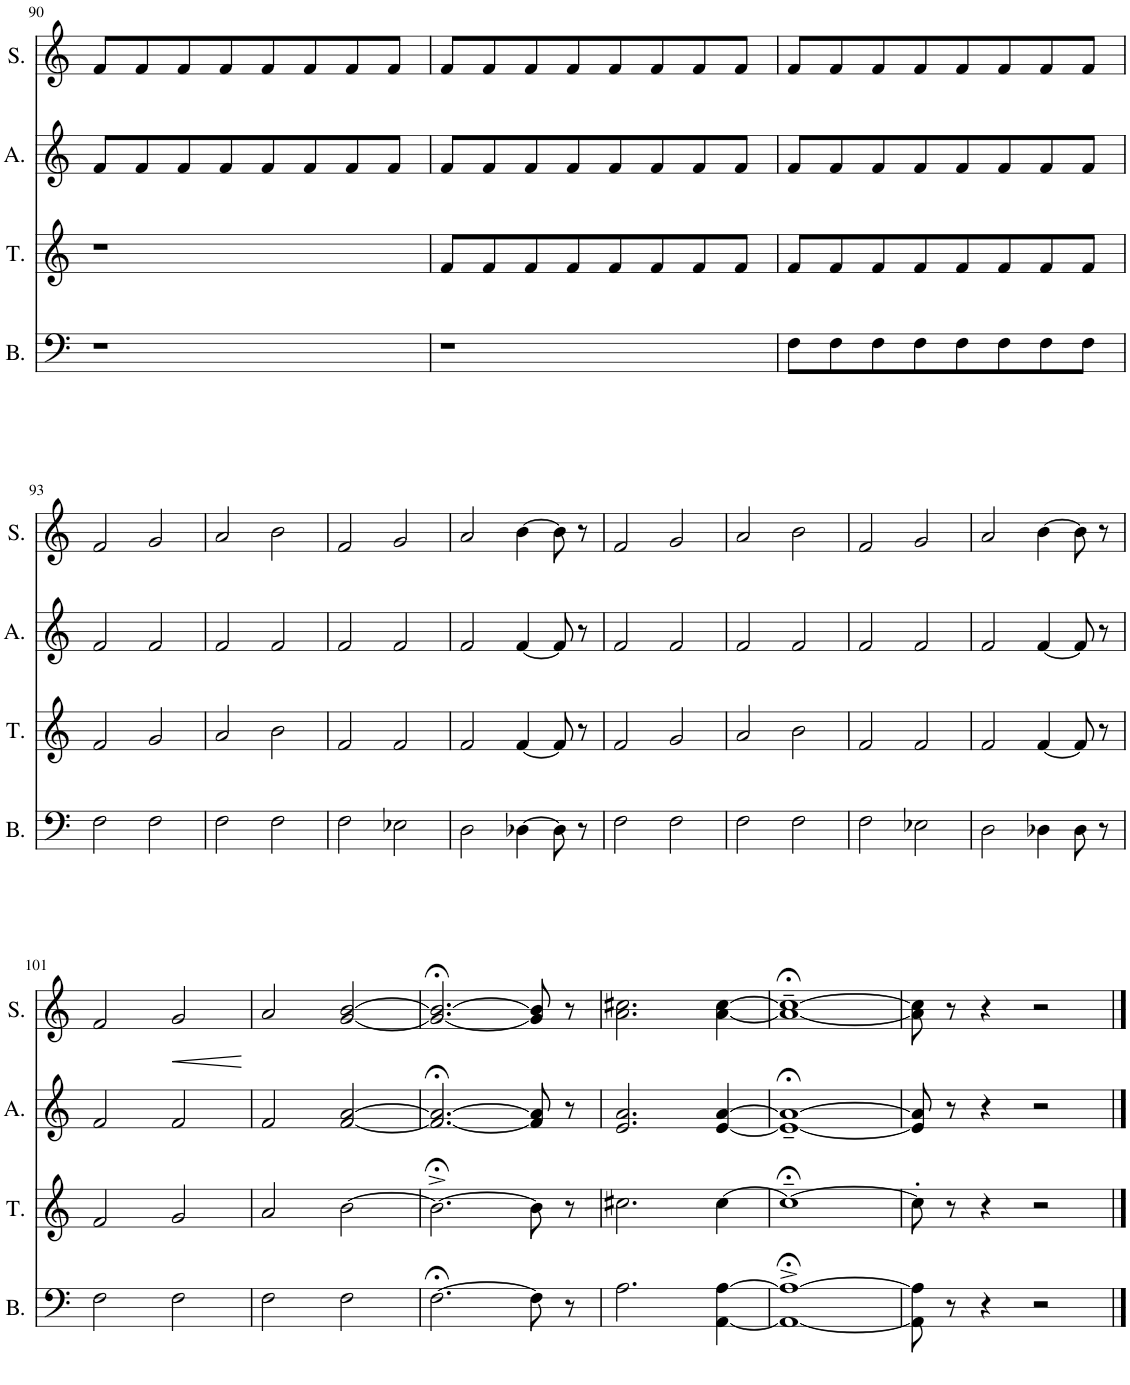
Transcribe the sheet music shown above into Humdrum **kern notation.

**kern	**kern	**kern	**kern	**dynam
*part4	*part3	*part2	*part1	*part1
*staff4	*staff3	*staff2	*staff1	*staff1
*I"Basse	*I"Ténor	*I"Alto	*I"Soprano	*
*I'B.	*I'T.	*I'A.	*I'S.	*
!!LO:PB:g=z
*clefF4	*clefG2	*clefG2	*clefG2	*
*k[]	*k[]	*k[]	*k[]	*
*M4/4	*M4/4	*M4/4	*M4/4	*
=90	=90	=90	=90	=90
1r	1r	8f/L	8f/L	.
.	.	8f/	8f/	.
.	.	8f/	8f/	.
.	.	8f/	8f/	.
.	.	8f/	8f/	.
.	.	8f/	8f/	.
.	.	8f/	8f/	.
.	.	8f/J	8f/J	.
=91	=91	=91	=91	=91
1r	8f/L	8f/L	8f/L	.
.	8f/	8f/	8f/	.
.	8f/	8f/	8f/	.
.	8f/	8f/	8f/	.
.	8f/	8f/	8f/	.
.	8f/	8f/	8f/	.
.	8f/	8f/	8f/	.
.	8f/J	8f/J	8f/J	.
=92	=92	=92	=92	=92
8F\L	8f/L	8f/L	8f/L	.
8F\	8f/	8f/	8f/	.
8F\	8f/	8f/	8f/	.
8F\	8f/	8f/	8f/	.
8F\	8f/	8f/	8f/	.
8F\	8f/	8f/	8f/	.
8F\	8f/	8f/	8f/	.
8F\J	8f/J	8f/J	8f/J	.
!!LO:LB:g=z
=93	=93	=93	=93	=93
2F\	2f/	2f/	2f/	.
2F\	2g/	2f/	2g/	.
=94	=94	=94	=94	=94
2F\	2a/	2f/	2a/	.
2F\	2b\	2f/	2b\	.
=95	=95	=95	=95	=95
2F\	2f/	2f/	2f/	.
2E-X\	2f/	2f/	2g/	.
=96	=96	=96	=96	=96
2D\	2f/	2f/	2a/	.
[4D-X\	[4f/	[4f/	[4b\	.
8D-\]	8f/]	8f/]	8b\]	.
8r	8r	8r	8r	.
=97	=97	=97	=97	=97
2F\	2f/	2f/	2f/	.
2F\	2g/	2f/	2g/	.
=98	=98	=98	=98	=98
2F\	2a/	2f/	2a/	.
2F\	2b\	2f/	2b\	.
=99	=99	=99	=99	=99
2F\	2f/	2f/	2f/	.
2E-X\	2f/	2f/	2g/	.
=100	=100	=100	=100	=100
2D\	2f/	2f/	2a/	.
4D-X\	[4f/	[4f/	[4b\	.
8D-\	8f/]	8f/]	8b\]	.
8r	8r	8r	8r	.
!!LO:LB:g=z
=101	=101	=101	=101	=101
2F\	2f/	2f/	2f/	.
!	!	!	!	!LO:HP:b
2F\	2g/	2f/	2g/	<
.	.	.	.	[
=102	=102	=102	=102	=102
2F\	2a/	2f/	2a/	.
2F\	[2b\	[2f/ [2a/	[2g/ [2b/	.
=103	=103	=103	=103	=103
[2.F;<\	2.b;<^\_	2.f/_;< 2.a/_;<	2.g/_;< 2.b/_;<	.
8F\]	8b\]	8f/] 8a/]	8g/] 8b/]	.
8r	8r	8r	8r	.
=104	=104	=104	=104	=104
2.A\	2.cc#X\	2.e/ 2.a/	2.a\ 2.cc#X\	.
[4AA\ [4A\	[4cc#\	[4e/ [4a/	[4a\ [4cc#\	.
=105	=105	=105	=105	=105
1AA_;<^ 1A_;<^	1cc#;<~_	1e_;<~ 1a_;<~	1a_;<~ 1cc#_;<~	.
=106	=106	=106	=106	=106
8AA\] 8A\]	8cc#'\]	8e/] 8a/]	8a\] 8cc#\]	.
8r	8r	8r	8r	.
4r	4r	4r	4r	.
2r	2r	2r	2r	.
==	==	==	==	==
*-	*-	*-	*-	*-
